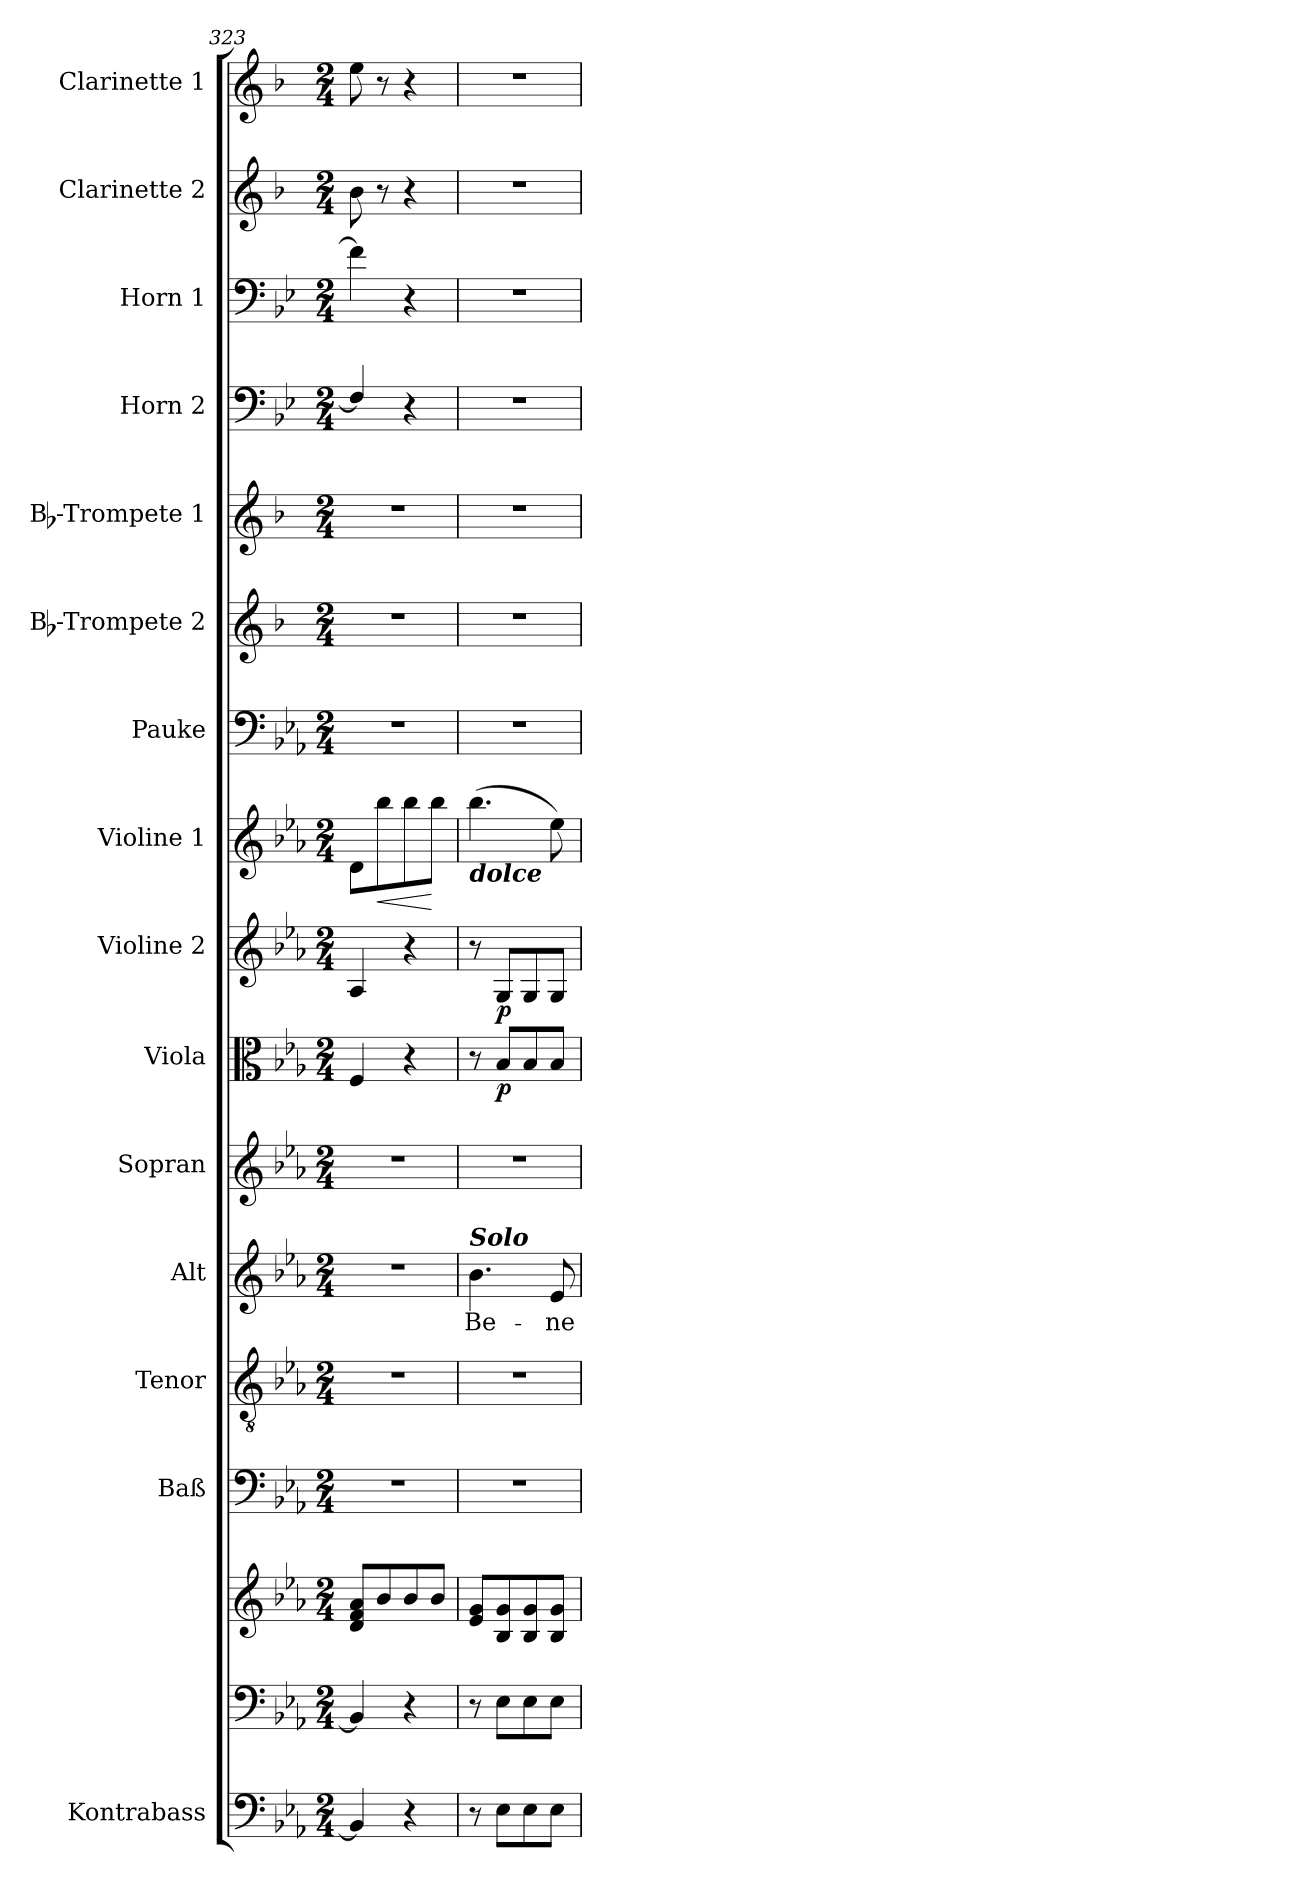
**kern	**kern	**kern	**kern	**kern	**kern	**text	**kern	**kern	**dynam	**kern	**dynam	**kern	**dynam	**kern	**kern	**kern	**kern	**kern	**kern	**kern
*part16	*part15	*part15	*part14	*part13	*part12	*part12	*part11	*part10	*part10	*part9	*part9	*part8	*part8	*part7	*part6	*part5	*part4	*part3	*part2	*part1
*staff17	*staff16	*staff15	*staff14	*staff13	*staff12	*staff12	*staff11	*staff10	*staff10	*staff9	*staff9	*staff8	*staff8	*staff7	*staff6	*staff5	*staff4	*staff3	*staff2	*staff1
*I"Kontrabass	*	*	*I"Baß	*I"Tenor	*I"Alt	*	*I"Sopran	*I"Viola	*	*I"Violine 2	*	*I"Violine 1	*	*I"Pauke	*I"Bb-Trompete 2	*I"Bb-Trompete 1	*I"Horn 2	*I"Horn 1	*I"Clarinette 2	*I"Clarinette 1
*I'Kb.	*	*	*I'Baß	*I'Ten	*I'Alt	*	*I'Sop	*I'Vla.	*	*I'Vln. 2	*	*I'Vln. 1	*	*I'Pk.	*I'Bb Trp. 2	*I'Bb Trp. 1	*I'Hrn. 2	*I'Hrn. 1	*I'Cl. 2	*I'Cl. 1
*clefF4	*clefF4	*clefG2	*clefF4	*clefGv2	*clefG2	*	*clefG2	*clefC3	*	*clefG2	*	*clefG2	*	*clefF4	*clefG2	*clefG2	*clefF4	*clefF4	*clefG2	*clefG2
*ITrd7c12	*	*	*	*	*	*	*	*	*	*	*	*	*	*	*ITrd1c2	*ITrd1c2	*ITrd4c7	*ITrd4c7	*ITrd1c2	*ITrd1c2
*k[b-e-a-]	*k[b-e-a-]	*k[b-e-a-]	*k[b-e-a-]	*k[b-e-a-]	*k[b-e-a-]	*	*k[b-e-a-]	*k[b-e-a-]	*	*k[b-e-a-]	*	*k[b-e-a-]	*	*k[b-e-a-]	*k[b-e-a-]	*k[b-e-a-]	*k[b-e-a-]	*k[b-e-a-]	*k[b-e-a-]	*k[b-e-a-]
*E-:	*E-:	*E-:	*E-:	*E-:	*E-:	*	*E-:	*E-:	*	*E-:	*	*E-:	*	*E-:	*E-:	*E-:	*E-:	*E-:	*E-:	*E-:
*M2/4	*M2/4	*M2/4	*M2/4	*M2/4	*M2/4	*	*M2/4	*M2/4	*	*M2/4	*	*M2/4	*	*M2/4	*M2/4	*M2/4	*M2/4	*M2/4	*M2/4	*M2/4
=323	=323	=323	=323	=323	=323	=323	=323	=323	=323	=323	=323	=323	=323	=323	=323	=323	=323	=323	=323	=323
4BBB-/]	4BB-/]	8d/ 8f/ 8a-/L	2r	2r	2r	.	2r	4F/	.	4A-/	.	8d\L	.	2r	2r	2r	4BB-/]	4B-\]	8a-\	8dd\
!	!	!	!	!	!	!	!	!	!	!	!	!	!LO:HP:b	!	!	!	!	!	!	!
.	.	8b-/	.	.	.	.	.	.	.	.	.	8bb-\	<	.	.	.	.	.	8r	8r
4r	4r	8b-/	.	.	.	.	.	4r	.	4r	.	8bb-\	.	.	.	.	4r	4r	4r	4r
.	.	8b-/J	.	.	.	.	.	.	.	.	.	8bb-\J	[	.	.	.	.	.	.	.
=324	=324	=324	=324	=324	=324	=324	=324	=324	=324	=324	=324	=324	=324	=324	=324	=324	=324	=324	=324	=324
!	!	!	!	!	!	!	!	!	!	!	!	!LO:TX:b:Bi:t=dolce	!	!	!	!	!	!	!	!
!	!	!	!	!	!LO:TX:a:Bi:t=Solo	!	!	!	!	!	!	!	!	!	!	!	!	!	!	!
!	!	!	!	!	!	!LO:LY:b	!	!	!	!	!	!	!	!	!	!	!	!	!	!
8r	8r	8e-/ 8g/L	2r	2r	4.b-\	Be-	2r	8r	.	8r	.	(>4.bb-\	.	2r	2r	2r	2r	2r	2r	2r
!	!	!	!	!	!	!	!	!	!LO:DY:b	!	!LO:DY:b	!	!	!	!	!	!	!	!	!
8EE-\L	8E-\L	8B-/ 8g/	.	.	.	.	.	8B-/L	p	8G/L	p	.	.	.	.	.	.	.	.	.
8EE-\	8E-\	8B-/ 8g/	.	.	.	.	.	8B-/	.	8G/	.	.	.	.	.	.	.	.	.	.
!	!	!	!	!	!	!LO:LY:b	!	!	!	!	!	!	!	!	!	!	!	!	!	!
8EE-\J	8E-\J	8B-/ 8g/J	.	.	8e-/	-ne-	.	8B-/J	.	8G/J	.	8ee-\)	.	.	.	.	.	.	.	.
=	=	=	=	=	=	=	=	=	=	=	=	=	=	=	=	=	=	=	=	=
*-	*-	*-	*-	*-	*-	*-	*-	*-	*-	*-	*-	*-	*-	*-	*-	*-	*-	*-	*-	*-
